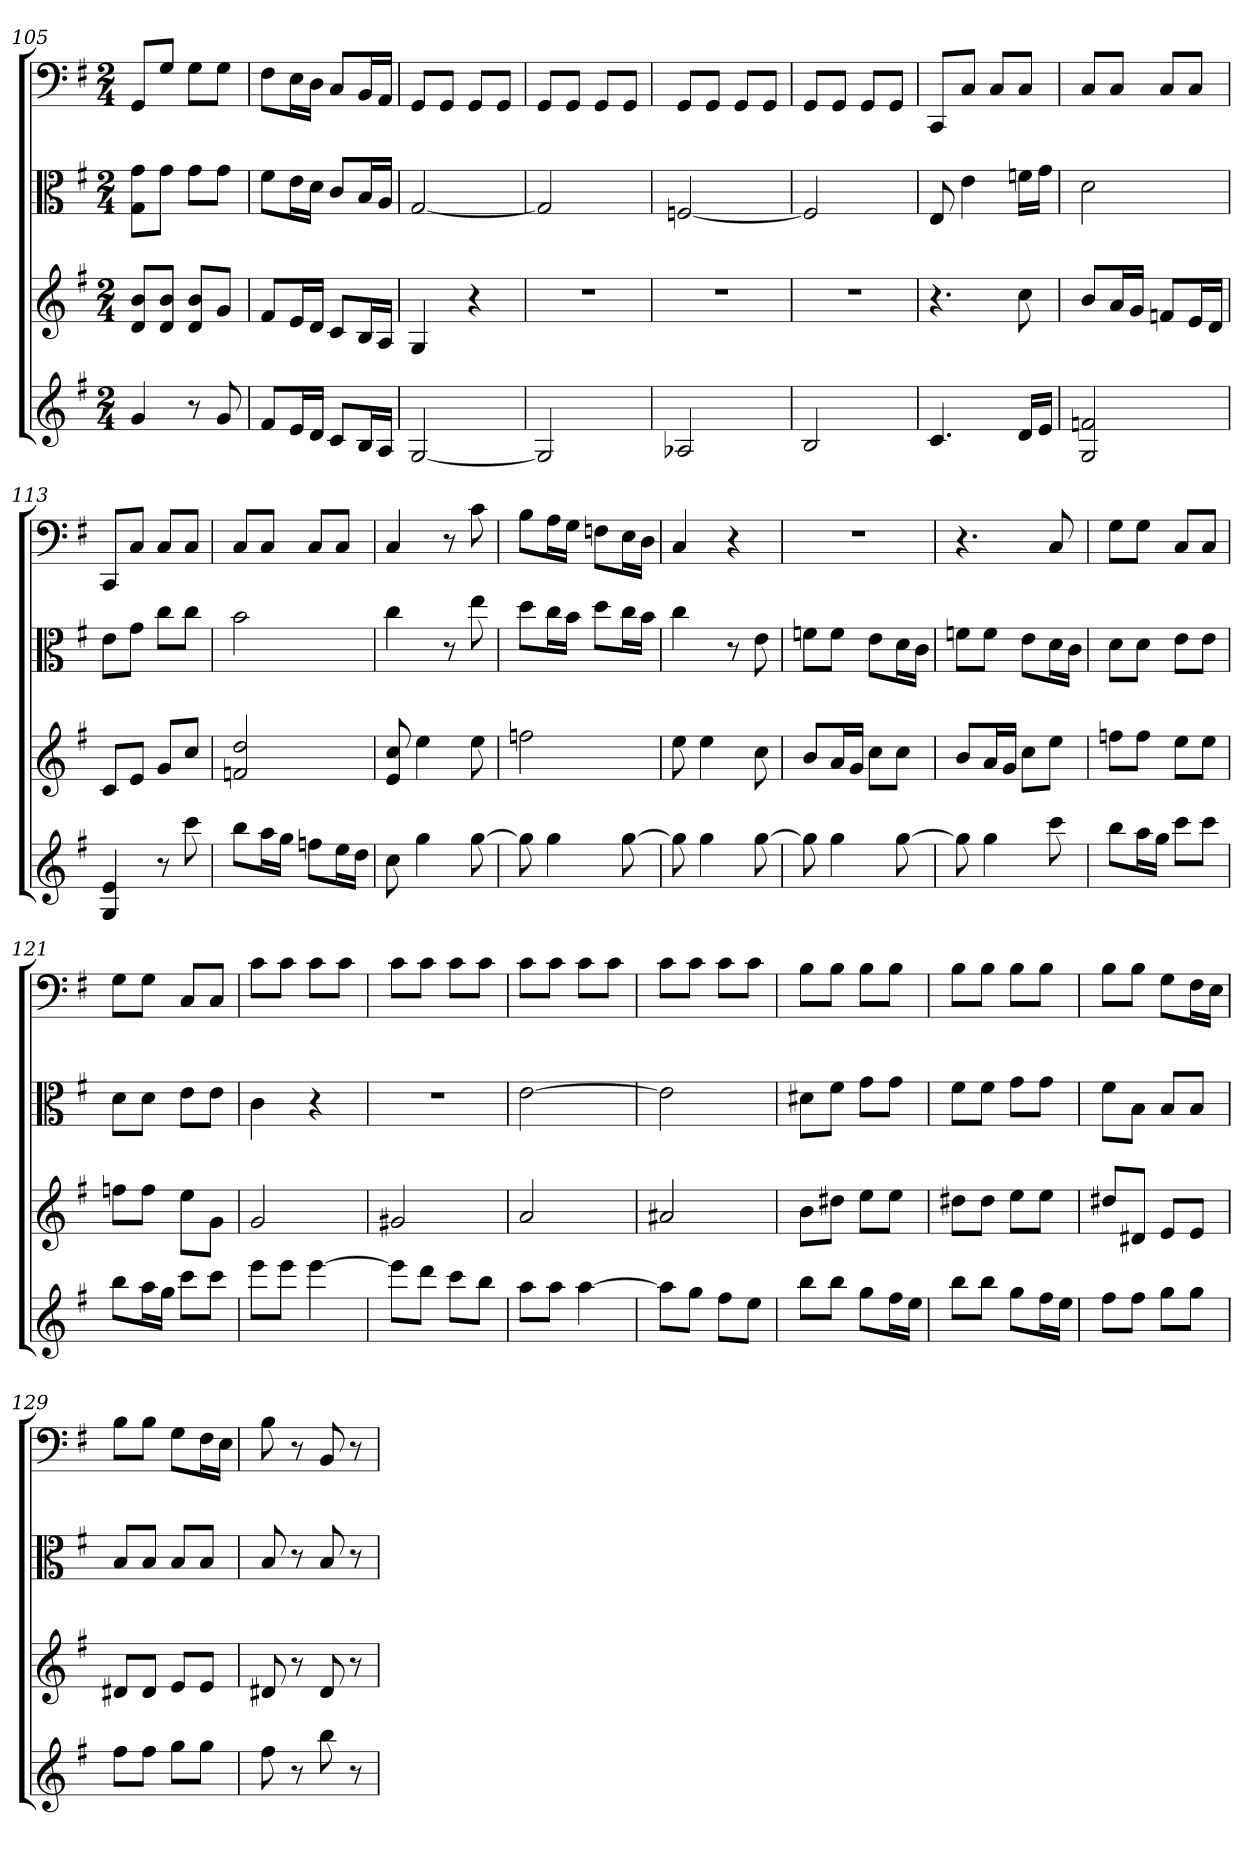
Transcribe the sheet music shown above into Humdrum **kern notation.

**kern	**kern	**kern	**kern
*part4	*part3	*part2	*part1
*staff4	*staff3	*staff2	*staff1
*	*	*clefC3	*clefF4
*k[f#]	*k[f#]	*k[f#]	*k[f#]
*G:	*G:	*G:	*G:
*M2/4	*M2/4	*M2/4	*M2/4
=105	=105	=105	=105
4g	8d 8bL	8G\ 8g\L	8GG/L
.	8d 8bJ	8g\J	8G/J
8r	8d 8bL	8g\L	8G\L
8g	8gJ	8g\J	8G\J
=106	=106	=106	=106
8f#L	8f#L	8f#\L	8F#\L
16eL	16eL	16e\L	16E\L
16dJJ	16dJJ	16d\JJ	16D\JJ
8cL	8cL	8c/L	8C/L
16BL	16BL	16B/L	16BB/L
16AJJ	16AJJ	16A/JJ	16AA/JJ
=107	=107	=107	=107
[2G	4G	[2G	8GG/L
.	.	.	8GG/J
.	4r	.	8GG/L
.	.	.	8GG/J
=108	=108	=108	=108
2G]	2r	2G]	8GG/L
.	.	.	8GG/J
.	.	.	8GG/L
.	.	.	8GG/J
=109	=109	=109	=109
2A-X	2r	[2Fn	8GG/L
.	.	.	8GG/J
.	.	.	8GG/L
.	.	.	8GG/J
=110	=110	=110	=110
2B	2r	2F]	8GG/L
.	.	.	8GG/J
.	.	.	8GG/L
.	.	.	8GG/J
=111	=111	=111	=111
4.c	4.r	8E	8CC/L
.	.	4e	8C/J
.	.	.	8C/L
16dLL	8cc	16fn\LL	8C/J
16eJJ	.	16g\JJ	.
=112	=112	=112	=112
2G 2fn	8bL	2d	8C/L
.	16aL	.	8C/J
.	16gJJ	.	.
.	8fnL	.	8C/L
.	16eL	.	8C/J
.	16dJJ	.	.
=113	=113	=113	=113
4G 4e	8cL	8e\L	8CC/L
.	8eJ	8g\J	8C/J
8r	8gL	8cc\L	8C/L
8ccc	8ccJ	8cc\J	8C/J
=114	=114	=114	=114
8bbL	2fn 2dd	2b	8C/L
16aaL	.	.	8C/J
16ggJJ	.	.	.
8ffnL	.	.	8C/L
16eeL	.	.	8C/J
16ddJJ	.	.	.
=115	=115	=115	=115
8cc	8e 8cc	4cc	4C
4gg	4ee	.	.
.	.	8r	8r
[8gg	8ee	8ee	8c
=116	=116	=116	=116
8gg]	2ffn	8dd\L	8B\L
4gg	.	16cc\L	16A\L
.	.	16b\JJ	16G\JJ
.	.	8dd\L	8Fn\L
[8gg	.	16cc\L	16E\L
.	.	16b\JJ	16D\JJ
=117	=117	=117	=117
8gg]	8ee	4cc	4C
4gg	4ee	.	.
.	.	8r	4r
[8gg	8cc	8e	.
=118	=118	=118	=118
8gg]	8bL	8fn\L	2r
4gg	16aL	8f\J	.
.	16gJJ	.	.
.	8ccL	8e\L	.
[8gg	8ccJ	16d\L	.
.	.	16c\JJ	.
=119	=119	=119	=119
8gg]	8bL	8fn\L	4.r
4gg	16aL	8f\J	.
.	16gJJ	.	.
.	8ccL	8e\L	.
8ccc	8eeJ	16d\L	8C
.	.	16c\JJ	.
=120	=120	=120	=120
8bbL	8ffnL	8d\L	8G\L
16aaL	8ffJ	8d\J	8G\J
16ggJJ	.	.	.
8cccL	8eeL	8e\L	8C/L
8cccJ	8eeJ	8e\J	8C/J
=121	=121	=121	=121
8bbL	8ffnL	8d\L	8G\L
16aaL	8ffJ	8d\J	8G\J
16ggJJ	.	.	.
8cccL	8eeL	8e\L	8C/L
8cccJ	8gJ	8e\J	8C/J
=122	=122	=122	=122
8eeeL	2g	4c	8c\L
8eeeJ	.	.	8c\J
[4eee	.	4r	8c\L
.	.	.	8c\J
=123	=123	=123	=123
8eeeL]	2g#X	2r	8c\L
8dddJ	.	.	8c\J
8cccL	.	.	8c\L
8bbJ	.	.	8c\J
=124	=124	=124	=124
8aaL	2a	[2e	8c\L
8aaJ	.	.	8c\J
[4aa	.	.	8c\L
.	.	.	8c\J
=125	=125	=125	=125
8aaL]	2a#X	2e]	8c\L
8ggJ	.	.	8c\J
8ff#L	.	.	8c\L
8eeJ	.	.	8c\J
=126	=126	=126	=126
8bbL	8bL	8d#X\L	8B\L
8bbJ	8dd#XJ	8f#\J	8B\J
8ggL	8eeL	8g\L	8B\L
16ff#L	8eeJ	8g\J	8B\J
16eeJJ	.	.	.
=127	=127	=127	=127
8bbL	8dd#XL	8f#\L	8B\L
8bbJ	8dd#J	8f#\J	8B\J
8ggL	8eeL	8g\L	8B\L
16ff#L	8eeJ	8g\J	8B\J
16eeJJ	.	.	.
=128	=128	=128	=128
8ff#L	8dd#XL	8f#\L	8B\L
8ff#J	8d#XJ	8B\J	8B\J
8ggL	8eL	8B/L	8G\L
8ggJ	8eJ	8B/J	16F#\L
.	.	.	16E\JJ
=129	=129	=129	=129
8ff#L	8d#XL	8B/L	8B\L
8ff#J	8d#J	8B/J	8B\J
8ggL	8eL	8B/L	8G\L
8ggJ	8eJ	8B/J	16F#\L
.	.	.	16E\JJ
=130	=130	=130	=130
8ff#	8d#X	8B	8B
8r	8r	8r	8r
8bb	8d#	8B	8BB
8r	8r	8r	8r
=	=	=	=
*-	*-	*-	*-
